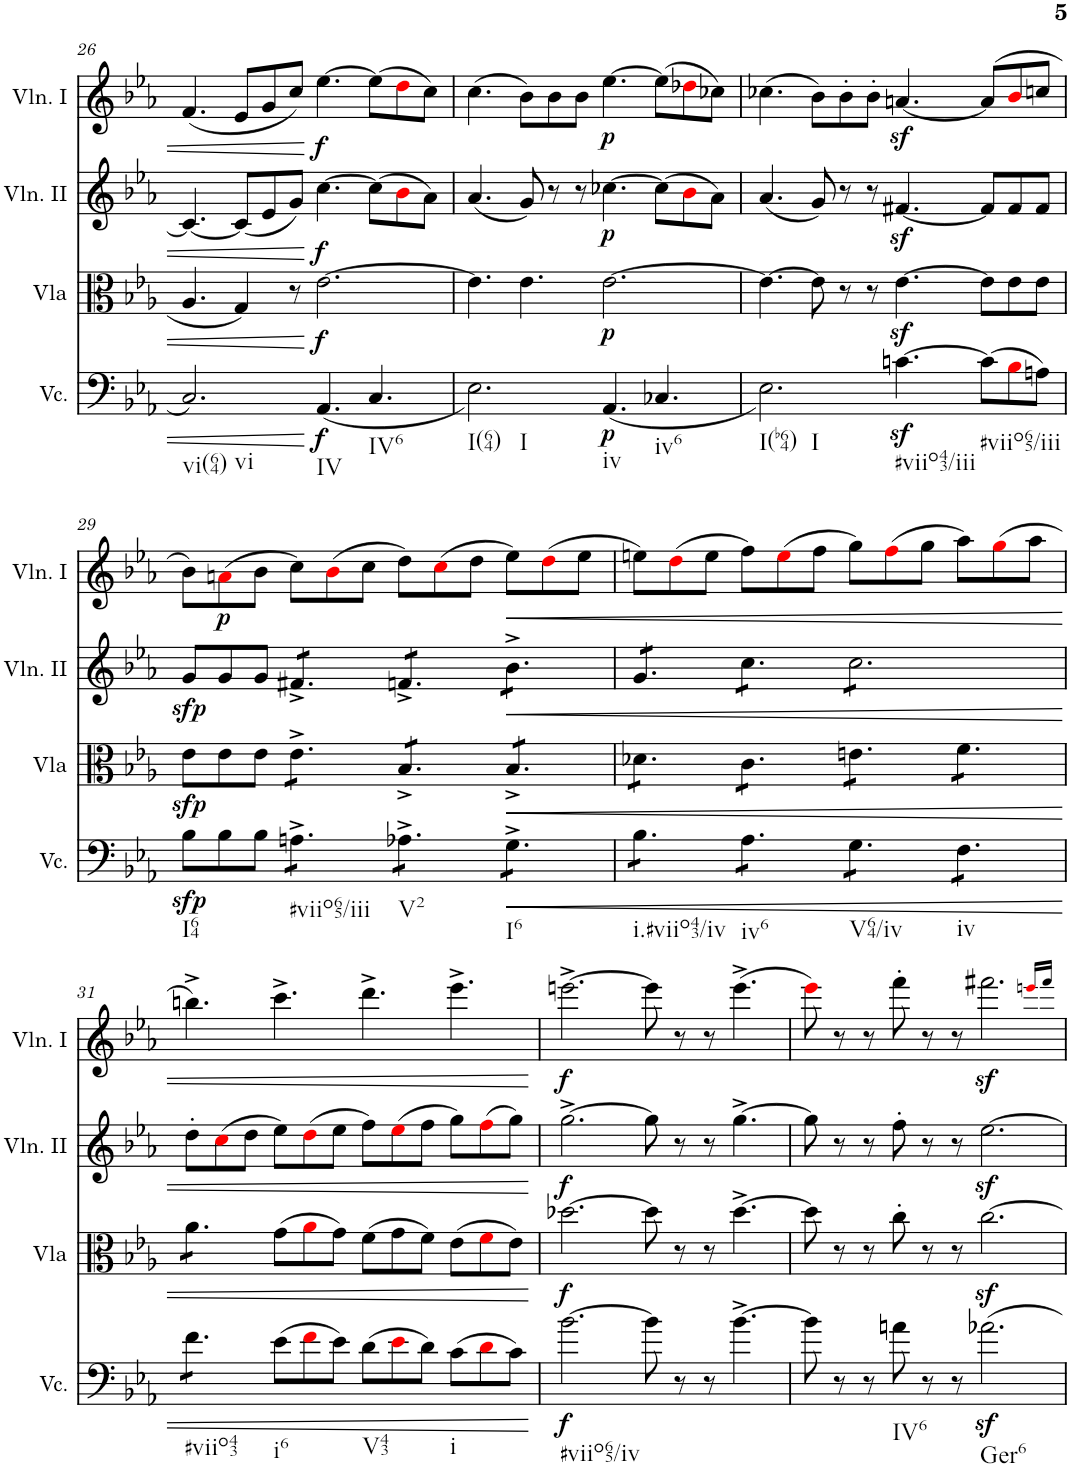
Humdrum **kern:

**kern	**dynam	**kern	**dynam	**kern	**dynam	**kern	**dynam
*part4	*part4	*part3	*part3	*part2	*part2	*part1	*part1
*staff4	*staff4	*staff3	*staff3	*staff2	*staff2	*staff1	*staff1
*I"Violoncello	*	*I"Viola	*	*I"Violino II	*	*I"Violino I	*
*I'Vc.	*	*I'Vla	*	*I'Vln. II	*	*I'Vln. I	*
!!LO:PB:g=z
*clefF4	*	*clefC3	*	*clefG2	*	*clefG2	*
*k[b-e-a-]	*	*k[b-e-a-]	*	*k[b-e-a-]	*	*k[b-e-a-]	*
*M12/8	*	*M12/8	*	*M12/8	*	*M12/8	*
=26	=26	=26	=26	=26	=26	=26	=26
!LO:TX:b:t=vi(64)	!	!	!	!	!	!	!
!LO:TX:b:t=vi	!	!	!	!	!	!	!
2.C/	.	4.A-/	.	4.c/_	.	(<4.f/	.
.	.	4G/	.	(<8c/L]	.	8e-/L	.
.	.	.	.	8e-/	.	8g/	.
.	.	8r	.	8g/J)	.	8cc/J)	.
!LO:TX:b:t=IV	!	!	!	!	!	!	!
!	!LO:DY:b	!	!LO:DY:b	!	!LO:DY:b	!	!LO:DY:b
(<4.AA-/	f	[2.e-\	f	[4.cc\	f	[4.ee-\	f
!LO:TX:b:t=IV6	!	!	!	!	!	!	!
4.C/	.	.	.	(>8cc\L]	.	(>8ee-\L]	.
.	.	.	.	8b-i\	.	8ddi\	.
.	.	.	.	8a-\J)	.	8cc\J)	.
=27	=27	=27	=27	=27	=27	=27	=27
!LO:TX:b:t=I(64)	!	!	!	!	!	!	!
!LO:TX:b:t=I	!	!	!	!	!	!	!
2.E-\)	.	4.e-\]	.	(<4.a-/	.	(>4.cc\	.
.	.	4.e-\	.	8g/)	.	8b-\L)	.
.	.	.	.	8r	.	8b-\	.
.	.	.	.	8r	.	8b-\J	.
!LO:TX:b:t=iv	!	!	!	!	!	!	!
!	!LO:DY:b	!	!LO:DY:b	!	!LO:DY:b	!	!LO:DY:b
(<4.AA-/	p	[2.e-\	p	[4.cc-X\	p	[4.ee-\	p
!LO:TX:b:t=iv6	!	!	!	!	!	!	!
4.C-X/	.	.	.	(>8cc-\L]	.	(>8ee-\L]	.
.	.	.	.	8b-i\	.	8dd-Xi\	.
.	.	.	.	8a-\J)	.	8cc-X\J)	.
=28	=28	=28	=28	=28	=28	=28	=28
!LO:TX:b:t=I(b64)	!	!	!	!	!	!	!
!LO:TX:b:t=I	!	!	!	!	!	!	!
2.E-\)	.	4.e-\_	.	(<4.a-/	.	(>4.cc-X\	.
.	.	8e-\]	.	8g/)	.	8b-\L)	.
.	.	8r	.	8r	.	8b-'\	.
.	.	8r	.	8r	.	8b-'\J	.
!LO:TX:b:t=#viio43/iii	!	!	!	!	!	!	!
[4.cnz<\	.	[4.e-z<\	.	[4.f#Xz</	.	[4.anz</	.
!LO:TX:b:t=#viio65/iii	!	!	!	!	!	!	!
(>8c\L]	.	8e-\L]	.	8f#/L]	.	(>8a/L]	.
8B-i\	.	8e-\	.	8f#/	.	8b-i/	.
8An\J)	.	8e-\J	.	8f#/J	.	8ccn/J	.
!!LO:LB:g=z
=29	=29	=29	=29	=29	=29	=29	=29
!LO:TX:b:t=I64	!	!	!	!	!	!	!
!	!LO:DY:b	!	!LO:DY:b	!	!LO:DY:b	!	!
8B-\L	sfp	8e-\L	sfp	8g/L	sfp	8b-\L)	.
!	!	!	!	!	!	!	!LO:DY:b
8B-\	.	8e-\	.	8g/	.	(>8ani\	p
8B-\J	.	8e-\J	.	8g/J	.	8b-\J	.
!LO:TX:b:t=#viio65/iii	!	!	!	!	!	!	!
*tremolo	*	*	*	*	*	*	*
*	*	*tremolo	*	*	*	*	*
*	*	*	*	*tremolo	*	*	*
8An^\L	.	8e-^\L	.	8f#X^/L	.	8cc\L)	.
8An^\	.	8e-^\	.	8f#X^/	.	(>8b-i\	.
8An^\J	.	8e-^\J	.	8f#X^/J	.	8cc\J	.
!LO:TX:b:t=V2	!	!	!	!	!	!	!
8A-X^\L	.	8B-^/L	.	8fn^/L	.	8dd\L)	.
8A-X^\	.	8B-^/	.	8fn^/	.	(>8cci\	.
8A-X^\J	.	8B-^/J	.	8fn^/J	.	8dd\J	.
!LO:TX:b:t=I6	!	!	!	!	!	!	!
!	!LO:HP:b	!	!LO:HP:b	!	!LO:HP:b	!	!LO:HP:b
8G^\L	<	8B-^/L	<	8b-^\L	<	8ee-\L)	<
8G^\	.	8B-^/	.	8b-^\	.	(>8ddi\	.
8G^\J	.	8B-^/J	.	8b-^\J	.	8ee-\J	.
=30	=30	=30	=30	=30	=30	=30	=30
!LO:TX:b:t=i.#viio43/iv	!	!	!	!	!	!	!
8B-\L	.	8d-X\L	.	8g/L	.	8een\L)	.
8B-\	.	8d-X\	.	8g/	.	(>8ddi\	.
8B-\J	.	8d-X\J	.	8g/J	.	8ee\J	.
!LO:TX:b:t=iv6	!	!	!	!	!	!	!
8A-\L	.	8c\L	.	8cc\L	.	8ff\L)	.
8A-\	.	8c\	.	8cc\	.	(>8eei\	.
8A-\J	.	8c\J	.	8cc\J	.	8ff\J	.
!LO:TX:b:t=V64/iv	!	!	!	!	!	!	!
8G\L	.	8en\L	.	8cc\L	.	8gg\L)	.
8G\	.	8en\	.	8cc\	.	(>8ffi\	.
8G\J	.	8en\J	.	8cc\	.	8gg\J	.
!LO:TX:b:t=iv	!	!	!	!	!	!	!
8F\L	.	8f\L	.	8cc\	.	8aa-\L)	.
8F\	.	8f\	.	8cc\	.	(>8ggi\	.
8F\J	.	8f\J	.	8cc\J	.	8aa-\J	.
*	*	*	*	*Xtremolo	*	*	*
!!LO:LB:g=z
=31	=31	=31	=31	=31	=31	=31	=31
!LO:TX:b:t=#viio43	!	!	!	!	!	!	!
8f\L	.	8a-\L	.	8dd'\L	.	4.bbn^\)	.
8f\	.	8a-\	.	(>8cci\	.	.	.
8f\J	.	8a-\J	.	8dd\J	.	.	.
*	*	*Xtremolo	*	*	*	*	*
*Xtremolo	*	*	*	*	*	*	*
!LO:TX:b:t=i6	!	!	!	!	!	!	!
(>8e-\L	.	(>8g\L	.	8ee-\L)	.	4.ccc^\	.
8fi\	.	8a-i\	.	(>8ddi\	.	.	.
8e-\J)	.	8g\J)	.	8ee-\J	.	.	.
!LO:TX:b:t=V43	!	!	!	!	!	!	!
(>8d\L	.	(>8f\L	.	8ff\L)	.	4.ddd^\	.
8e-i\	.	8g\	.	(>8ee-i\	.	.	.
8d\J)	.	8f\J)	.	8ff\J	.	.	.
!LO:TX:b:t=i	!	!	!	!	!	!	!
(>8c\L	.	(>8e-\L	.	8gg\L)	.	4.eee-^\	.
8di\	.	8fi\	.	(>8ffi\	.	.	.
8c\J)	.	8e-\J)	.	8gg\J)	.	.	.
.	[	.	[	.	[	.	[
=32	=32	=32	=32	=32	=32	=32	=32
!LO:TX:b:t=#viio65/iv	!	!	!	!	!	!	!
!	!LO:DY:b	!	!LO:DY:b	!	!LO:DY:b	!	!LO:DY:b
[2.b-\	f	[2.dd-X\	f	[2.gg^\	f	[2.eeen^\	f
8b-\]	.	8dd-\]	.	8gg\]	.	8eee\]	.
8r	.	8r	.	8r	.	8r	.
8r	.	8r	.	8r	.	8r	.
[4.b-^\	.	[4.dd-^\	.	[4.gg^\	.	(>4.eee^\	.
=33	=33	=33	=33	=33	=33	=33	=33
8b-\]	.	8dd-\]	.	8gg\]	.	8eee-i\)	.
8r	.	8r	.	8r	.	8r	.
8r	.	8r	.	8r	.	8r	.
!LO:TX:b:t=IV6	!	!	!	!	!	!	!
8an\	.	8cc'\	.	8ff'\	.	8fff'\	.
8r	.	8r	.	8r	.	8r	.
8r	.	8r	.	8r	.	8r	.
!LO:TX:b:t=Ger6	!	!	!	!	!	!	!
2.a-Xz<\	.	[2.ccz<\	.	[2.ee-z<\	.	2.fff#Xz<\	.
.	.	.	.	.	.	16qeeeni/LL	.
.	.	.	.	.	.	16qfff#/JJ	.
=	=	=	=	=	=	=	=
*-	*-	*-	*-	*-	*-	*-	*-
